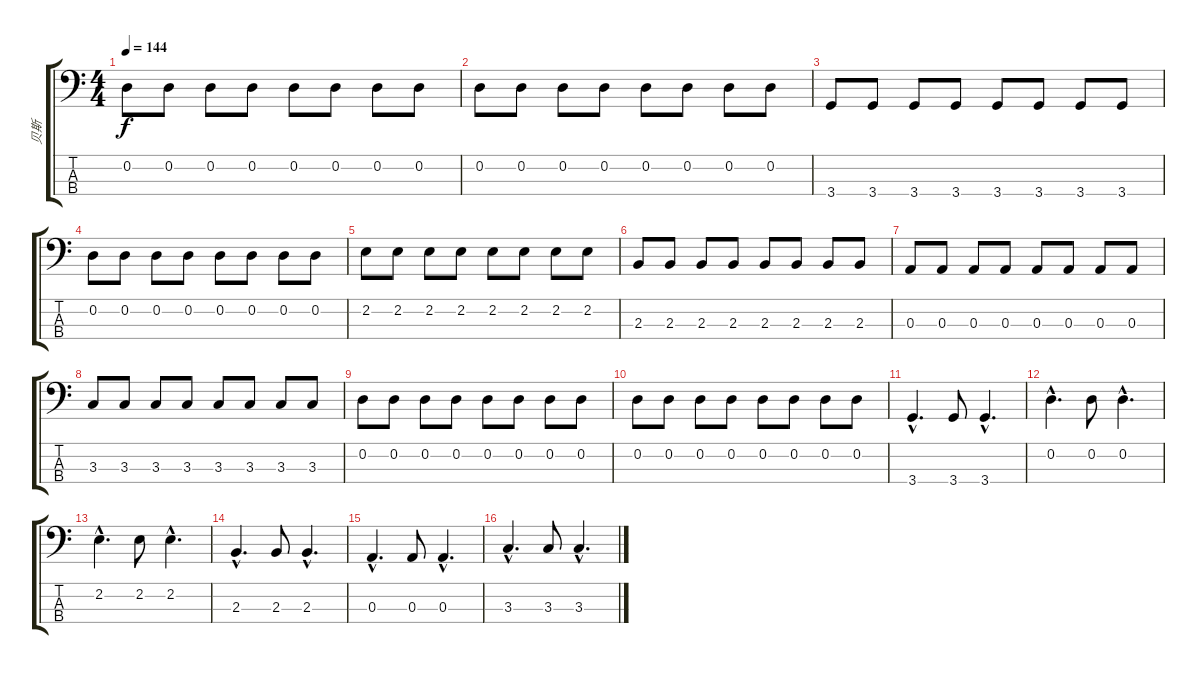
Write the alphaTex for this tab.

\track ("贝斯" "贝斯") {instrument electricbassfinger}
\staff {score tabs}
\tuning (G2 D2 A1 E1) {hide}
\ts (4 4)
\tempo 144
\clef f4
\ks c
0.2.8{dy f} 0.2.8 0.2.8 0.2.8 0.2.8 0.2.8 0.2.8 0.2.8 |
0.2.8 0.2.8 0.2.8 0.2.8 0.2.8 0.2.8 0.2.8 0.2.8 |
3.4.8 3.4.8 3.4.8 3.4.8 3.4.8 3.4.8 3.4.8 3.4.8 |
0.2.8 0.2.8 0.2.8 0.2.8 0.2.8 0.2.8 0.2.8 0.2.8 |
2.2.8 2.2.8 2.2.8 2.2.8 2.2.8 2.2.8 2.2.8 2.2.8 |
2.3.8 2.3.8 2.3.8 2.3.8 2.3.8 2.3.8 2.3.8 2.3.8 |
0.3.8 0.3.8 0.3.8 0.3.8 0.3.8 0.3.8 0.3.8 0.3.8 |
3.3.8 3.3.8 3.3.8 3.3.8 3.3.8 3.3.8 3.3.8 3.3.8 |
0.2.8 0.2.8 0.2.8 0.2.8 0.2.8 0.2.8 0.2.8 0.2.8 |
0.2.8 0.2.8 0.2.8 0.2.8 0.2.8 0.2.8 0.2.8 0.2.8 |
3.4{hac}.4{d} 3.4.8 3.4{hac}.4{d} |
0.2{hac}.4{d} 0.2.8 0.2{hac}.4{d} |
2.2{hac}.4{d} 2.2.8 2.2{hac}.4{d} |
2.3{hac}.4{d} 2.3.8 2.3{hac}.4{d} |
0.3{hac}.4{d} 0.3.8 0.3{hac}.4{d} |
3.3{hac}.4{d} 3.3.8 3.3{hac}.4{d}
